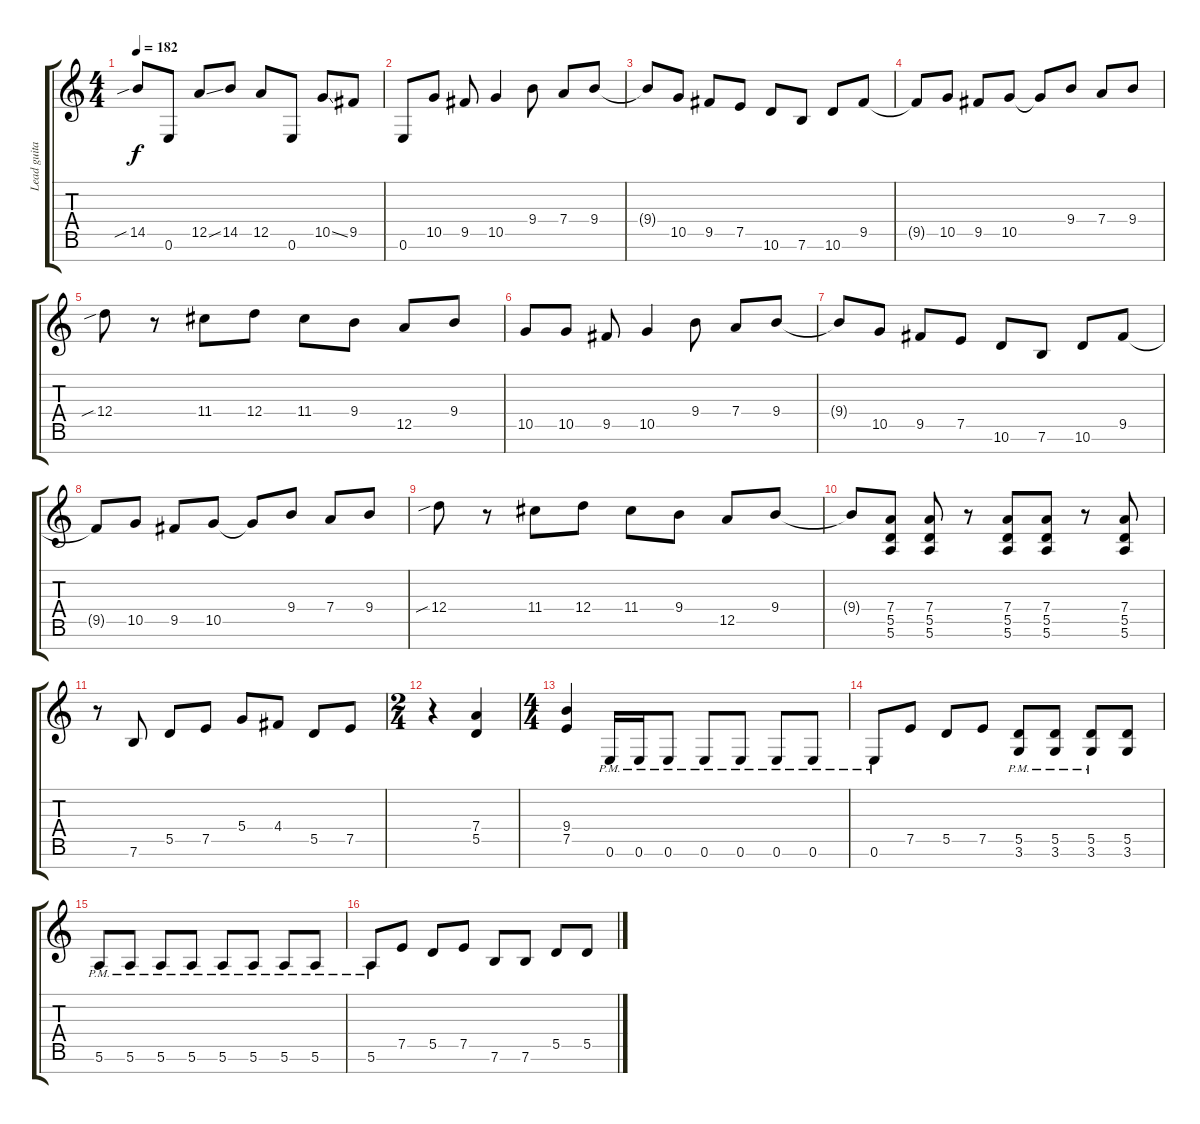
\track ("Lead guitar" "Lead guita") {instrument overdrivenguitar}
\staff {score tabs}
\tuning (E4 B3 G3 D3 A2 E2 B1) {hide}
\ts (4 4)
\tempo 182
\clef g2
\ks c
14.5{sib}.8{dy f} 0.6.8 12.5{ss}.8 14.5.8 12.5.8 0.6.8 10.5{ss}.8 9.5.8 |
0.6.8 10.5.8 9.5.8 10.5.4 9.4.8 7.4.8 9.4.8 |
9.4{t}.8 10.5.8 9.5.8 7.5.8 10.6.8 7.6.8 10.6.8 9.5.8 |
9.5{t}.8 10.5.8 9.5.8 10.5.8 10.5{t}.8 9.4.8 7.4.8 9.4.8 |
12.4{sib}.8 r.8 11.4.8 12.4.8 11.4.8 9.4.8 12.5.8 9.4.8 |
10.5.8 10.5.8 9.5.8 10.5.4 9.4.8 7.4.8 9.4.8 |
9.4{t}.8 10.5.8 9.5.8 7.5.8 10.6.8 7.6.8 10.6.8 9.5.8 |
9.5{t}.8 10.5.8 9.5.8 10.5.8 10.5{t}.8 9.4.8 7.4.8 9.4.8 |
12.4{sib}.8 r.8 11.4.8 12.4.8 11.4.8 9.4.8 12.5.8 9.4.8 |
9.4{t}.8 (7.4 5.5 5.6).8 (7.4 5.5 5.6).8 r.8 (7.4 5.5 5.6).8 (7.4 5.5 5.6).8 r.8 (7.4 5.5 5.6).8 |
r.8 7.6.8 5.5.8 7.5.8 5.4.8 4.4.8 5.5.8 7.5.8 |
\ts (2 4)
r.4 (7.4 5.5).4 |
\ts (4 4)
(9.4 7.5).4 0.6{pm}.16 0.6{pm}.16 0.6{pm}.8 0.6{pm}.8 0.6{pm}.8 0.6{pm}.8 0.6{pm}.8 |
0.6{pm}.8 7.5.8 5.5.8 7.5.8 (5.5{pm} 3.6{pm}).8 (5.5{pm} 3.6{pm}).8 (5.5{pm} 3.6{pm}).8 (5.5 3.6).8 |
5.6{pm}.8 5.6{pm}.8 5.6{pm}.8 5.6{pm}.8 5.6{pm}.8 5.6{pm}.8 5.6{pm}.8 5.6{pm}.8 |
5.6{pm}.8 7.5.8 5.5.8 7.5.8 7.6.8 7.6.8 5.5.8 5.5.8
